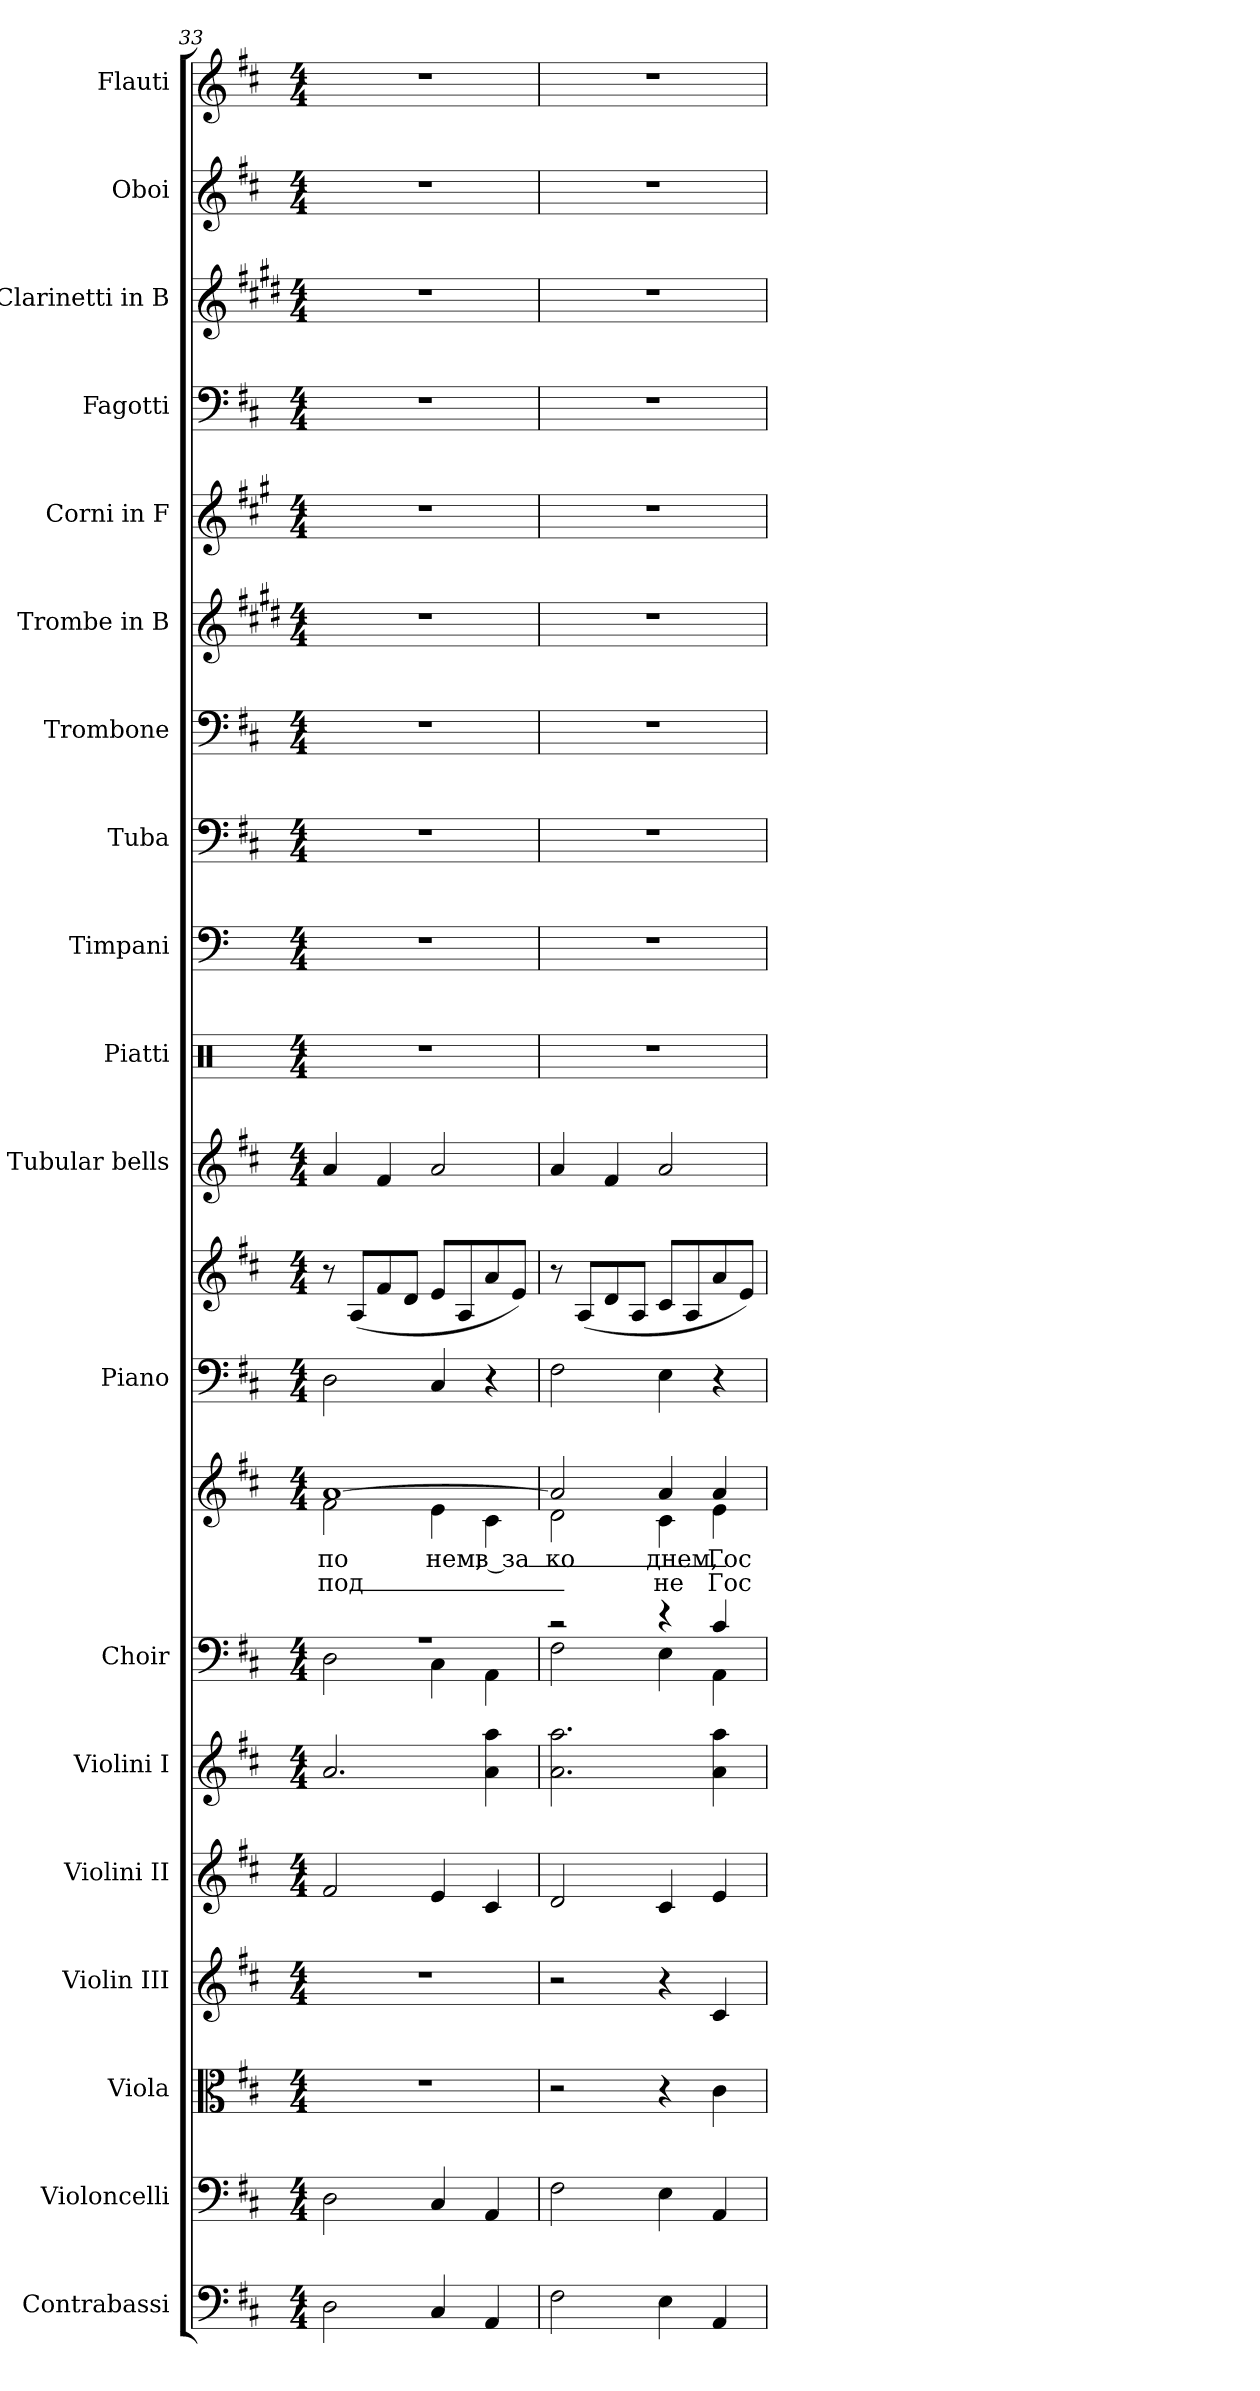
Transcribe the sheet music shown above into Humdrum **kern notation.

**kern	**kern	**kern	**kern	**kern	**kern	**kern	**kern	**text	**text	**kern	**kern	**kern	**kern	**kern	**kern	**kern	**kern	**kern	**kern	**kern	**kern	**kern
*part19	*part18	*part17	*part16	*part15	*part14	*part13	*part13	*part13	*part13	*part12	*part12	*part11	*part10	*part9	*part8	*part7	*part6	*part5	*part4	*part3	*part2	*part1
*staff21	*staff20	*staff19	*staff18	*staff17	*staff16	*staff15	*staff14	*staff14	*staff14	*staff13	*staff12	*staff11	*staff10	*staff9	*staff8	*staff7	*staff6	*staff5	*staff4	*staff3	*staff2	*staff1
*I"Contrabassi	*I"Violoncelli	*I"Viola	*I"Violin III	*I"Violini II	*I"Violini I	*I"Choir	*	*	*	*I"Piano	*	*I"Tubular bells	*I"Piatti	*I"Timpani	*I"Tuba	*I"Trombone	*I"Trombe in B	*I"Corni in F	*I"Fagotti	*I"Clarinetti in B	*I"Oboi	*I"Flauti
*	*	*	*I'Vln. II	*	*	*	*	*	*	*	*	*	*	*	*	*	*	*	*	*	*	*
*clefF4	*clefF4	*clefC3	*clefG2	*clefG2	*clefG2	*clefF4	*clefG2	*	*	*clefF4	*clefG2	*clefG2	*clefX	*clefF4	*clefF4	*clefF4	*clefG2	*clefG2	*clefF4	*clefG2	*clefG2	*clefG2
*ITrd7c12	*	*	*	*	*	*	*	*	*	*	*	*	*	*	*	*	*ITrd1c2	*ITrd4c7	*	*ITrd1c2	*	*
*k[f#c#]	*k[f#c#]	*k[f#c#]	*k[f#c#]	*k[f#c#]	*k[f#c#]	*k[f#c#]	*k[f#c#]	*	*	*k[f#c#]	*k[f#c#]	*k[f#c#]	*k[]	*k[]	*k[f#c#]	*k[f#c#]	*k[f#c#]	*k[f#c#]	*k[f#c#]	*k[f#c#]	*k[f#c#]	*k[f#c#]
*D:	*D:	*D:	*D:	*D:	*D:	*D:	*D:	*	*	*D:	*D:	*D:	*C:	*C:	*D:	*D:	*D:	*D:	*D:	*D:	*D:	*D:
*M4/4	*M4/4	*M4/4	*M4/4	*M4/4	*M4/4	*M4/4	*M4/4	*	*	*M4/4	*M4/4	*M4/4	*M4/4	*M4/4	*M4/4	*M4/4	*M4/4	*M4/4	*M4/4	*M4/4	*M4/4	*M4/4
=33	=33	=33	=33	=33	=33	=33	=33	=33	=33	=33	=33	=33	=33	=33	=33	=33	=33	=33	=33	=33	=33	=33
*	*	*	*	*	*	*^	*^	*	*	*	*	*	*	*	*	*	*	*	*	*	*	*
!	!	!	!	!	!	!	!	!	!	!LO:LY:a:color=#000000	!LO:LY:b:color=#000000	!	!	!	!	!	!	!	!	!	!	!	!	!
2DDi\	2Di\	1r	1r	2f#i/	2.ai/	1r	2Di\	[>1ai	2f#i\	по_	под_	2Di\	8r	4ai/	1r	1r	1r	1r	1r	1r	1r	1r	1r	1r
.	.	.	.	.	.	.	.	.	.	.	.	.	(8Ai/L	.	.	.	.	.	.	.	.	.	.	.
.	.	.	.	.	.	.	.	.	.	.	.	.	8f#i/	4f#i/	.	.	.	.	.	.	.	.	.	.
.	.	.	.	.	.	.	.	.	.	.	.	.	8di/J	.	.	.	.	.	.	.	.	.	.	.
!	!	!	!	!	!	!	!	!	!	!LO:LY:b:color=#000000	!	!	!	!	!	!	!	!	!	!	!	!	!	!
4CC#i/	4C#i/	.	.	4ei/	.	.	4C#i\	.	4ei\	нем,	.	4C#i/	8ei/L	2ai/	.	.	.	.	.	.	.	.	.	.
.	.	.	.	.	.	.	.	.	.	.	.	.	8Ai/	.	.	.	.	.	.	.	.	.	.	.
!	!	!	!	!	!	!	!	!	!	!LO:LY:b:color=#000000	!	!	!	!	!	!	!	!	!	!	!	!	!	!
4AAAi/	4AAi/	.	.	4c#i/	4ai\ 4aai	.	4AAi\	.	4c#i\	в за_	.	4r	8ai/	.	.	.	.	.	.	.	.	.	.	.
.	.	.	.	.	.	.	.	.	.	.	.	.	8ei/J)	.	.	.	.	.	.	.	.	.	.	.
=34	=34	=34	=34	=34	=34	=34	=34	=34	=34	=34	=34	=34	=34	=34	=34	=34	=34	=34	=34	=34	=34	=34	=34	=34
!	!	!	!	!	!	!	!	!	!	!LO:LY:b:color=#000000	!	!	!	!	!	!	!	!	!	!	!	!	!	!
2FF#i\	2F#i\	2r	2r	2di/	2.ai\ 2.aai	2r	2F#i\	2ai/]	2di\	ко_	.	2F#i\	8r	4ai/	1r	1r	1r	1r	1r	1r	1r	1r	1r	1r
.	.	.	.	.	.	.	.	.	.	.	.	.	(8Ai/L	.	.	.	.	.	.	.	.	.	.	.
.	.	.	.	.	.	.	.	.	.	.	.	.	8di/	4f#i/	.	.	.	.	.	.	.	.	.	.
.	.	.	.	.	.	.	.	.	.	.	.	.	8Ai/J	.	.	.	.	.	.	.	.	.	.	.
!	!	!	!	!	!	!	!	!	!	!LO:LY:a:color=#000000	!LO:LY:b:color=#000000	!	!	!	!	!	!	!	!	!	!	!	!	!
4EEi\	4Ei\	4r	4r	4c#i/	.	4r	4Ei\	4ai/	4c#i\	днем,	не	4Ei\	8c#i/L	2ai/	.	.	.	.	.	.	.	.	.	.
.	.	.	.	.	.	.	.	.	.	.	.	.	8Ai/	.	.	.	.	.	.	.	.	.	.	.
!	!	!	!	!	!	!	!	!	!	!LO:LY:a:color=#000000	!LO:LY:b:color=#000000	!	!	!	!	!	!	!	!	!	!	!	!	!
4AAAi/	4AAi/	4c#i\	4c#i/	4ei/	4ai\ 4aai	4c#i/	4AAi\	4ai/	4ei\	Гос_	Гос_	4r	8ai/	.	.	.	.	.	.	.	.	.	.	.
.	.	.	.	.	.	.	.	.	.	.	.	.	8ei/J)	.	.	.	.	.	.	.	.	.	.	.
*	*	*	*	*	*	*v	*v	*	*	*	*	*	*	*	*	*	*	*	*	*	*	*	*	*
*	*	*	*	*	*	*	*v	*v	*	*	*	*	*	*	*	*	*	*	*	*	*	*	*
=	=	=	=	=	=	=	=	=	=	=	=	=	=	=	=	=	=	=	=	=	=	=
*-	*-	*-	*-	*-	*-	*-	*-	*-	*-	*-	*-	*-	*-	*-	*-	*-	*-	*-	*-	*-	*-	*-
